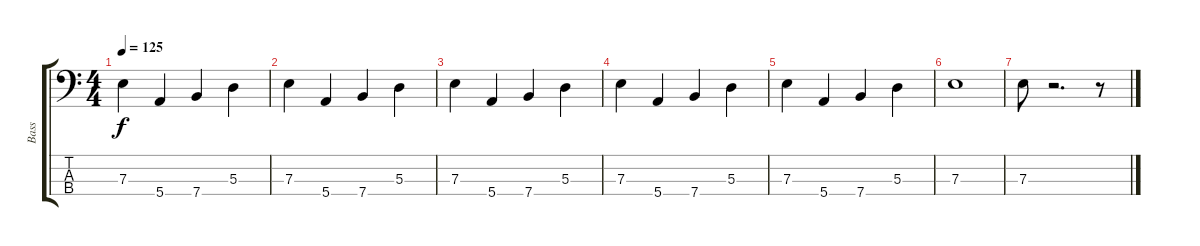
\track ("Bass" "Bass") {instrument electricbasspick}
\staff {score tabs}
\tuning (G2 D2 A1 E1) {hide}
\ts (4 4)
\tempo 125
\clef f4
\ks c
7.3.4{dy f} 5.4.4 7.4.4 5.3.4 |
7.3.4 5.4.4 7.4.4 5.3.4 |
7.3.4 5.4.4 7.4.4 5.3.4 |
7.3.4 5.4.4 7.4.4 5.3.4 |
7.3.4 5.4.4 7.4.4 5.3.4 |
7.3.1 |
7.3.8 r.2{d} r.8
